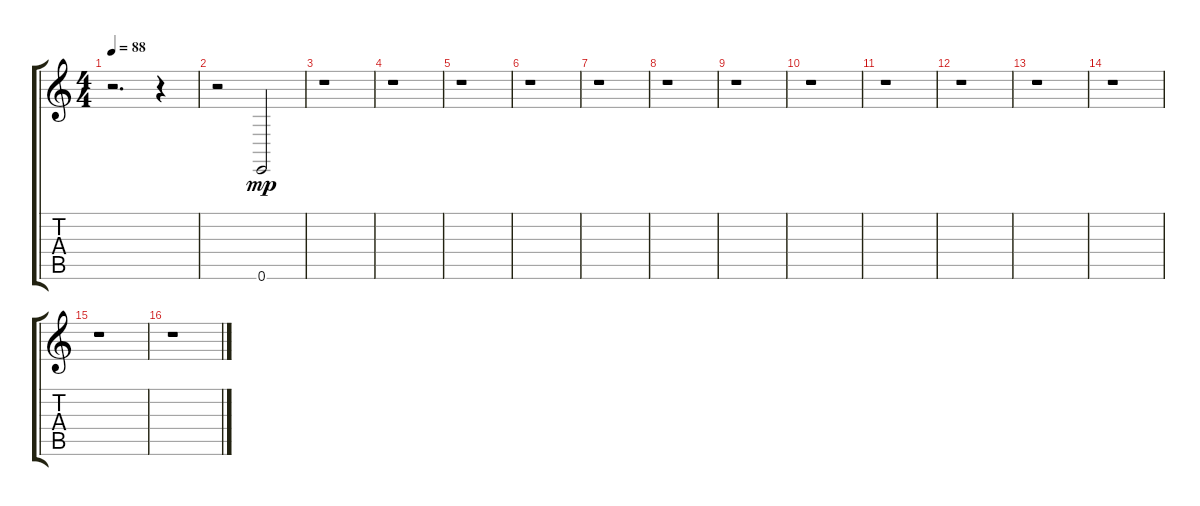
\track "" {instrument lead2sawtooth}
\staff {score tabs}
\tuning (E4 B3 G3 D3 A2 E2) {hide}
\ts (4 4)
\tempo 88
\clef g2
\ks c
r.2{d dy mp} r.4 |
r.2 0.6.2 |
r.1 |
r.1 |
r.1 |
r.1 |
r.1 |
r.1 |
r.1 |
r.1 |
r.1 |
r.1 |
r.1 |
r.1 |
r.1 |
r.1
